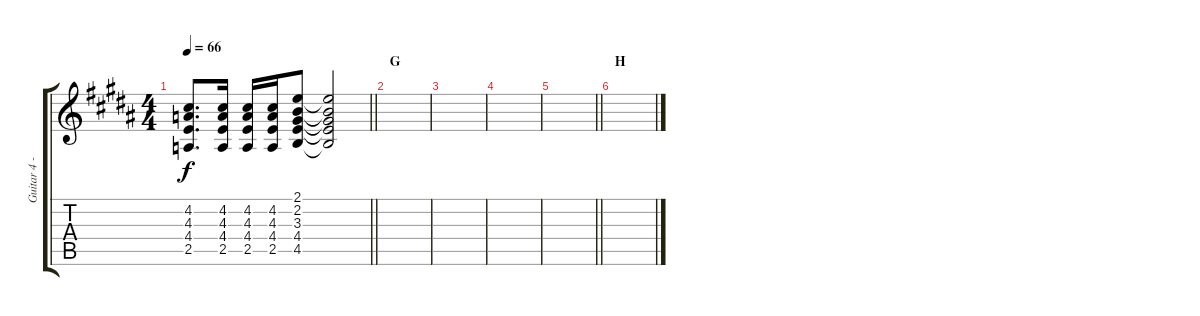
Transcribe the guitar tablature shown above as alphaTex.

\track ("Guitar 4 - Aoi" "Guitar 4 -") {instrument distortionguitar}
\staff {score tabs}
\tuning (D4 A3 F3 C3 G2 D2) {hide}
\ts (4 4)
\tempo 66
\clef g2
\barLineRight lightlight
\ks b
(4.2 4.3 4.4 2.5).8{d dy f} (4.2 4.3 4.4 2.5).16 (4.2 4.3 4.4 2.5).16 (4.2 4.3 4.4 2.5).16 (2.1 2.2 3.3 4.4 4.5).8 (2.1{t} 2.2{t} 3.3{t} 4.4{t} 4.5{t}).2 |
\section ("" "G")
|
|
|
\barLineRight lightlight
|
\section ("" "H")
